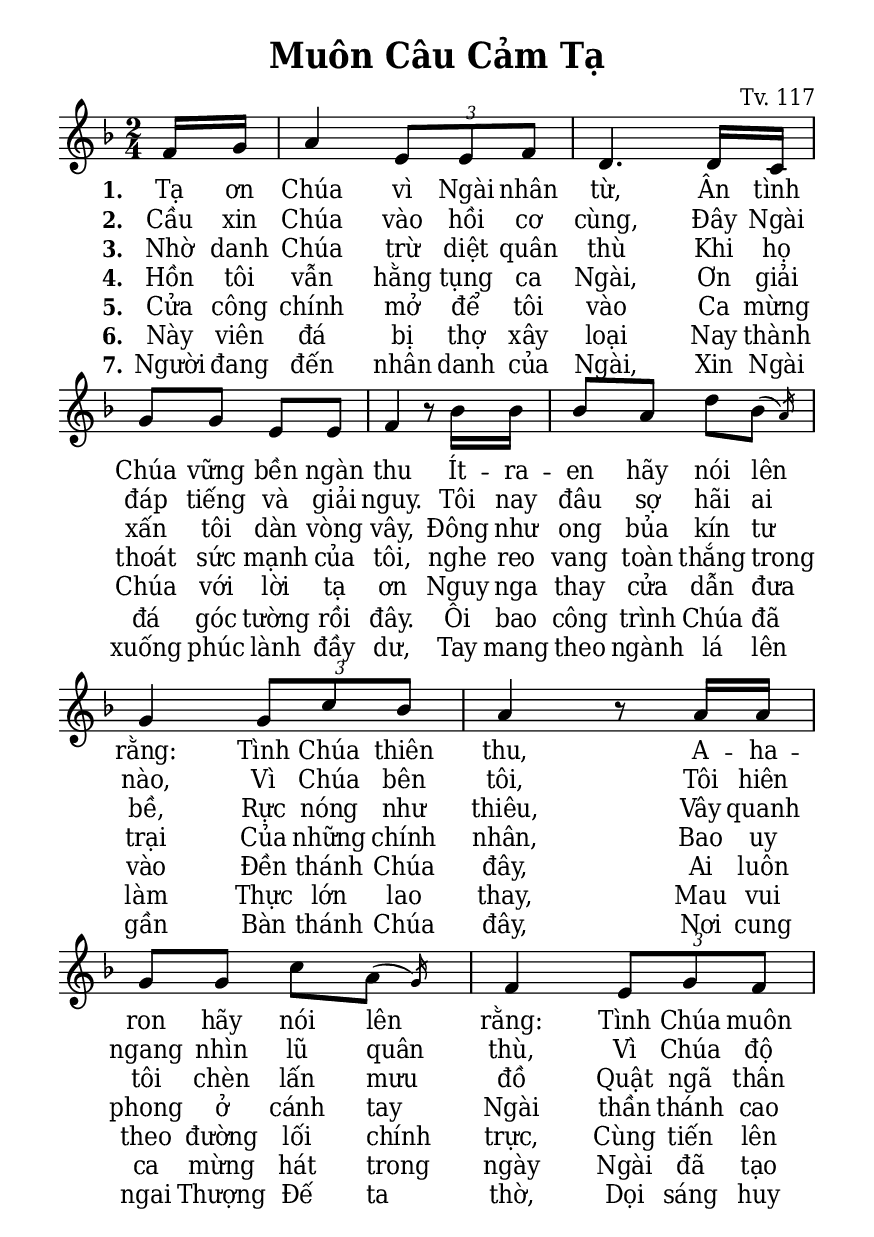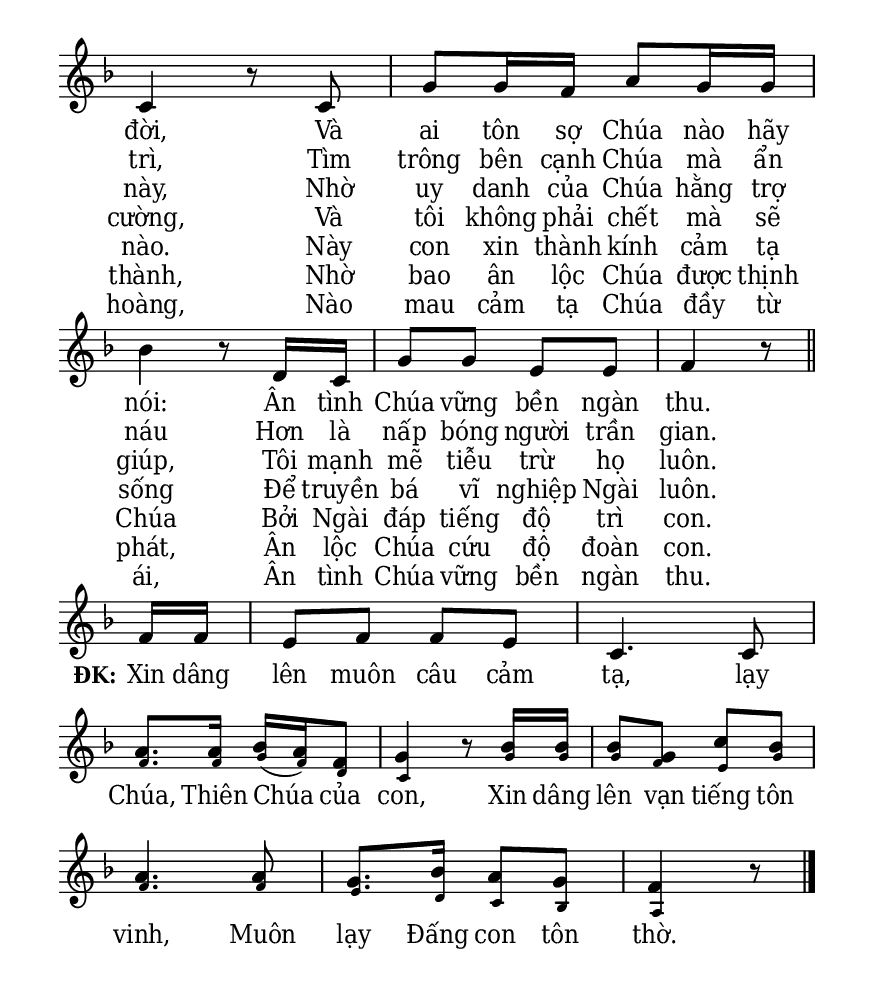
% Cài đặt chung\
\version "2.22.1"
\include "english.ly"

\header {
  title = "Muôn Câu Cảm Tạ"
  composer = "Tv. 117"
  %arranger = "Lm. Kim Long"
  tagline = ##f
}

% Nhạc phiên khúc
nhacPhienKhucSop = \relative c' {
  \partial 8 f16 g |
  a4 \tuplet 3/2 { e8 e f } |
  d4. d16 c |
  g'8 g e e |
  f4 r8 bf16 bf |
  bf8 a d
  \afterGrace bf8 ({
    \override Flag.stroke-style = #"grace"
    a16)}
  \revert Flag.stroke-style
  g4 \tuplet 3/2 { g8 c bf } |
  a4 r8 a16 a |
  g8 g c
  \afterGrace a8 ({
    \override Flag.stroke-style = #"grace"
    g16)}
  \revert Flag.stroke-style
  f4 \tuplet 3/2 { e8 g f } |
  c4 r8 c |
  g'8 g16 f a8 g16 g |
  bf4 r8 d,16 c |
  g'8 g e e |
  f4 r8 \bar "||" \break
  
  f16 f |
  e8 f f e |
  c4. c8 |
  a'8. a16 bf (a) f8 |
  g4 r8 bf16 bf |
  bf8 g c bf |
  a4. a8 |
  g8. bf16 a8 g |
  f4 r8 \bar "|."
}

nhacPhienKhucAlto = \relative c' {
  r8 |
  R2*13
  r4.
  f16 f |
  e8 f f e |
  c4. c8 |
  f8. f16 g (f) d8 |
  c4 r8 g'16 g |
  g8 f e g |
  f4. f8 |
  e8. d16 c8 bf |
  a4 r8
}

% Lời phiên khúc
loiPhienKhucSop = \lyrics {
  <<
    {
      \set stanza = "1."
      Tạ ơn Chúa vì Ngài nhân từ,
      Ân tình Chúa vững bền ngàn thu
      Ít -- ra -- en hãy nói lên rằng:
      Tình Chúa thiên thu,
      A -- ha -- ron hãy nói lên rằng:
      Tình Chúa muôn đời,
      Và ai tôn sợ Chúa nào hãy nói:
      Ân tình Chúa vững bền ngàn thu.
    }
    \new Lyrics {
	    \set associatedVoice = "beSop"
	    \set stanza = "2."
	    Cầu xin Chúa vào hồi cơ cùng,
	    Đây Ngài đáp tiếng và giải nguy.
	    Tôi nay đâu sợ hãi ai nào,
	    Vì Chúa bên tôi,
	    Tôi hiên ngang nhìn lũ quân thù,
	    Vì Chúa độ trì,
	    Tìm trông bên cạnh Chúa mà ẩn náu
	    Hơn là nấp bóng người trần gian.
    }
    \new Lyrics {
	    \set associatedVoice = "beSop"
	    \set stanza = "3."
	    Nhờ danh Chúa trừ diệt quân thù
	    Khi họ xấn tôi dàn vòng vây,
	    Đông như ong bủa kín tư bề,
	    Rực nóng như thiêu,
	    Vây quanh tôi chèn lấn mưu đồ
	    Quật ngã thân này,
	    Nhờ uy danh của Chúa hằng trợ giúp,
	    Tôi mạnh mẽ tiễu trừ họ luôn.
    }
    \new Lyrics {
	    \set associatedVoice = "beSop"
	    \set stanza = "4."
	    Hồn tôi vẫn hằng tụng ca Ngài,
	    Ơn giải thoát sức mạnh của tôi,
	    nghe reo vang toàn thắng trong trại
	    Của những chính nhân,
	    Bao uy phong ở cánh tay Ngài thần thánh cao cường,
	    Và tôi không phải chết mà sẽ sống
	    Để truyền bá vĩ nghiệp Ngài luôn.
    }
    \new Lyrics {
	    \set associatedVoice = "beSop"
	    \set stanza = "5."
	    Cửa công chính mở để tôi vào
	    Ca mừng Chúa với lời tạ ơn
	    Nguy nga thay cửa dẫn đưa vào
	    Đền thánh Chúa đây,
	    Ai luôn theo đường lối chính trực,
	    Cùng tiến lên nào.
	    Này con xin thành kính cảm tạ Chúa
	    Bởi Ngài đáp tiếng độ trì con.
    }
    \new Lyrics {
	    \set associatedVoice = "beSop"
	    \set stanza = "6."
	    Này viên đá bị thợ xây loại
	    Nay thành đá góc tường rồi đây.
	    Ôi bao công trình Chúa đã làm
	    Thực lớn lao thay,
	    Mau vui ca mừng hát trong ngày
	    Ngài đã tạo thành,
	    Nhờ bao ân lộc Chúa được thịnh phát,
	    Ân lộc Chúa cứu độ đoàn con.
    }
    \new Lyrics {
	    \set associatedVoice = "beSop"
	    \set stanza = "7."
	    Người đang đến nhân danh của Ngài,
	    Xin Ngài xuống phúc lành đầy dư,
	    Tay mang theo ngành lá lên gần
	    Bàn thánh Chúa đây,
	    Nơi cung ngai Thượng Đế ta thờ,
	    Dọi sáng huy hoàng,
	    Nào mau cảm tạ Chúa đầy từ ái,
	    Ân tình Chúa vững bền ngàn thu.
    }
  >>
  \set stanza = "ĐK:"
  Xin dâng lên muôn câu cảm tạ,
  lạy Chúa, Thiên Chúa của con,
  Xin dâng lên vạn tiếng tôn vinh,
  Muôn lạy Đấng con tôn thờ.
}

% Dàn trang
\paper {
  #(set-paper-size "a5")
  top-margin = 5\mm
  bottom-margin = 5\mm
  left-margin = 10\mm
  right-margin = 10\mm
  indent = #0
  #(define fonts
	 (make-pango-font-tree "Deja Vu Serif Condensed"
	 		       "Deja Vu Serif Condensed"
			       "Deja Vu Serif Condensed"
			       (/ 20 20)))
  print-page-number = ##f
  page-count = 2
}

TongNhip = {
  \key f \major \time 2/4
  \set Timing.beamExceptions = #'()
  \set Timing.baseMoment = #(ly:make-moment 1/4)
}

% Đổi kích thước nốt cho bè phụ
notBePhu =
#(define-music-function (font-size music) (number? ly:music?)
   (for-some-music
     (lambda (m)
       (if (music-is-of-type? m 'rhythmic-event)
           (begin
             (set! (ly:music-property m 'tweaks)
                   (cons `(font-size . ,font-size)
                         (ly:music-property m 'tweaks)))
             #t)
           #f))
     music)
   music)

\score {
  \new ChoirStaff <<
    \new Staff \with {
        \consists "Merge_rests_engraver"
        printPartCombineTexts = ##f
      }
      <<
      \new Voice \TongNhip \partCombine 
        \nhacPhienKhucSop
        \notBePhu -3 { \nhacPhienKhucAlto }
      \new NullVoice = beSop \nhacPhienKhucSop
      \new Lyrics \lyricsto beSop \loiPhienKhucSop
      >>
  >>
  \layout {
    %\override Staff.TimeSignature.transparent = ##t
    \override Lyrics.LyricSpace.minimum-distance = #0.5
    \override Score.BarNumber.break-visibility = ##(#f #f #f)
    \override Score.SpacingSpanner.uniform-stretching = ##t
  } 
}
